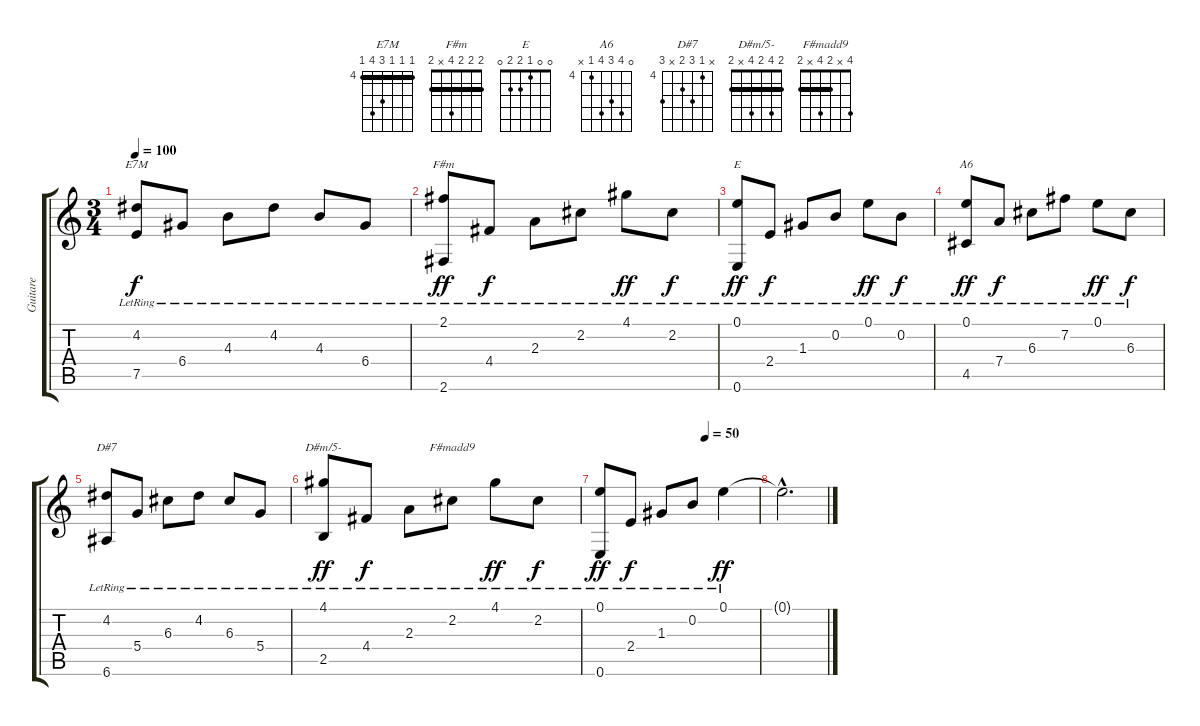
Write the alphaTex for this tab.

\track ("Guitare" "Guitare") {instrument acousticguitarnylon}
\staff {score tabs}
\tuning (E4 B3 G3 D3 A2 E2) {hide}
\chord ("E7M" 4 4 4 6 7 4) {firstfret 4 barre 4}
\chord ("F#m" 2 2 2 4 x 2) {barre 2}
\chord ("E" 0 0 1 2 2 0)
\chord ("A6" 0 7 6 7 4 x) {firstfret 4}
\chord ("D#7" x 4 6 5 x 6) {firstfret 4}
\chord ("D#m/5-" 2 4 2 4 x 2) {barre 2}
\chord ("F#madd9" 4 x 2 4 x 2) {barre 2}
\ts (3 4)
\tempo 100
\clef g2
\ks c
(4.2{lr} 7.5{lr}).8{ch "E7M" dy f} 6.4{lr}.8 4.3{lr}.8 4.2{lr}.8 4.3{lr}.8 6.4{lr}.8 |
(2.1{lr} 2.6{lr}).8{ch "F#m" dy ff} 4.4{lr}.8{dy f} 2.3{lr}.8 2.2{lr}.8 4.1{lr}.8{dy ff} 2.2{lr}.8{dy f} |
(0.1{lr} 0.6{lr}).8{ch "E" dy ff} 2.4{lr}.8{dy f} 1.3{lr}.8 0.2{lr}.8 0.1{lr}.8{dy ff} 0.2{lr}.8{dy f} |
(0.1{lr} 4.5{lr}).8{ch "A6" dy ff} 7.4{lr}.8{dy f} 6.3{lr}.8 7.2{lr}.8 0.1{lr}.8{dy ff} 6.3{lr}.8{dy f} |
(4.2{lr} 6.6{lr}).8{ch "D#7"} 5.4{lr}.8 6.3{lr}.8 4.2{lr}.8 6.3{lr}.8 5.4{lr}.8 |
(4.1{lr} 2.5{lr}).8{ch "D#m/5-" dy ff} 4.4{lr}.8{dy f} 2.3{lr}.8 2.2{lr}.8{ch "F#madd9"} 4.1{lr}.8{dy ff} 2.2{lr}.8{dy f} |
\tempo (50 0.6666666666666666)
(0.1{lr} 0.6{lr}).8{dy ff} 2.4{lr}.8{dy f} 1.3{lr}.8 0.2{lr}.8 0.1{lr}.4{dy ff} |
0.1{hac t}.2{d}
